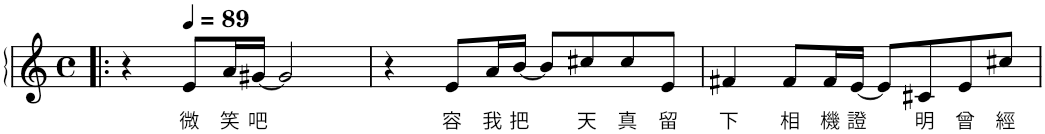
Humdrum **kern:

**kern	**text
*part1	*part1
*staff1	*staff1
*I"Piano	*
*I'Pno	*
*clefG2	*
*k[]	*
*M4/4	*
*met(c)	*
=1!|:	=1!|:
4r	.
*MM89	*
!	!LO:LY:b
8e/L	微
!	!LO:LY:b
16a/L	笑
!	!LO:LY:b
[<16g#X/JJ	吧
2g#/]	.
=2	=2
4r	.
!	!LO:LY:b
8e/L	容
!	!LO:LY:b
16a/L	我
!	!LO:LY:b
[<16b/JJ	把
8b/L]	.
!	!LO:LY:b
8cc#X/	天
!	!LO:LY:b
8cc#/	真
!	!LO:LY:b
8e/J	留
=3	=3
!	!LO:LY:b
4f#X/	下
!	!LO:LY:b
8f#/L	相
!	!LO:LY:b
16f#/L	機
!	!LO:LY:b
[<16e/JJ	證
8e/L]	.
!	!LO:LY:b
8c#X/	明
!	!LO:LY:b
8e/	曾
!	!LO:LY:b
8cc#X/J	經
=	=
*-	*-
